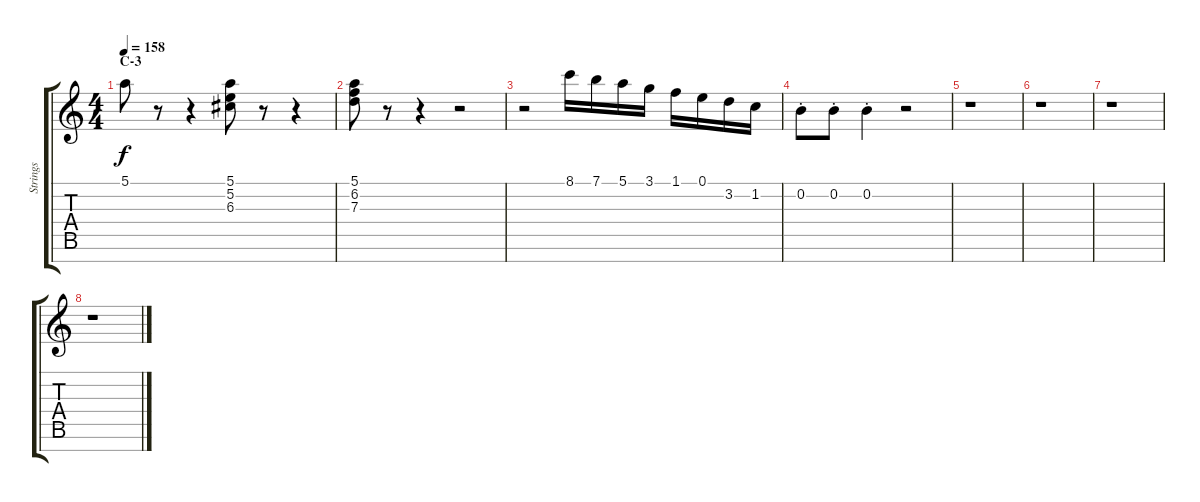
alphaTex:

\track ("Strings" "Strings") {instrument stringensemble1}
\staff {score tabs}
\tuning (E5 B4 G4 D4 A3 E3 B2) {hide}
\ts (4 4)
\section ("" "C-3")
\tempo 158
\clef g2
\ks c
5.1.8{dy f} r.8 r.4 (5.1 5.2 6.3).8 r.8 r.4 |
(5.1 6.2 7.3).8 r.8 r.4 r.2 |
r.2 8.1.16 7.1.16 5.1.16 3.1.16 1.1.16 0.1.16 3.2.16 1.2.16 |
0.2{st}.8 0.2{st}.8 0.2{st}.4 r.2 |
r.1 |
r.1 |
r.1 |
r.1
